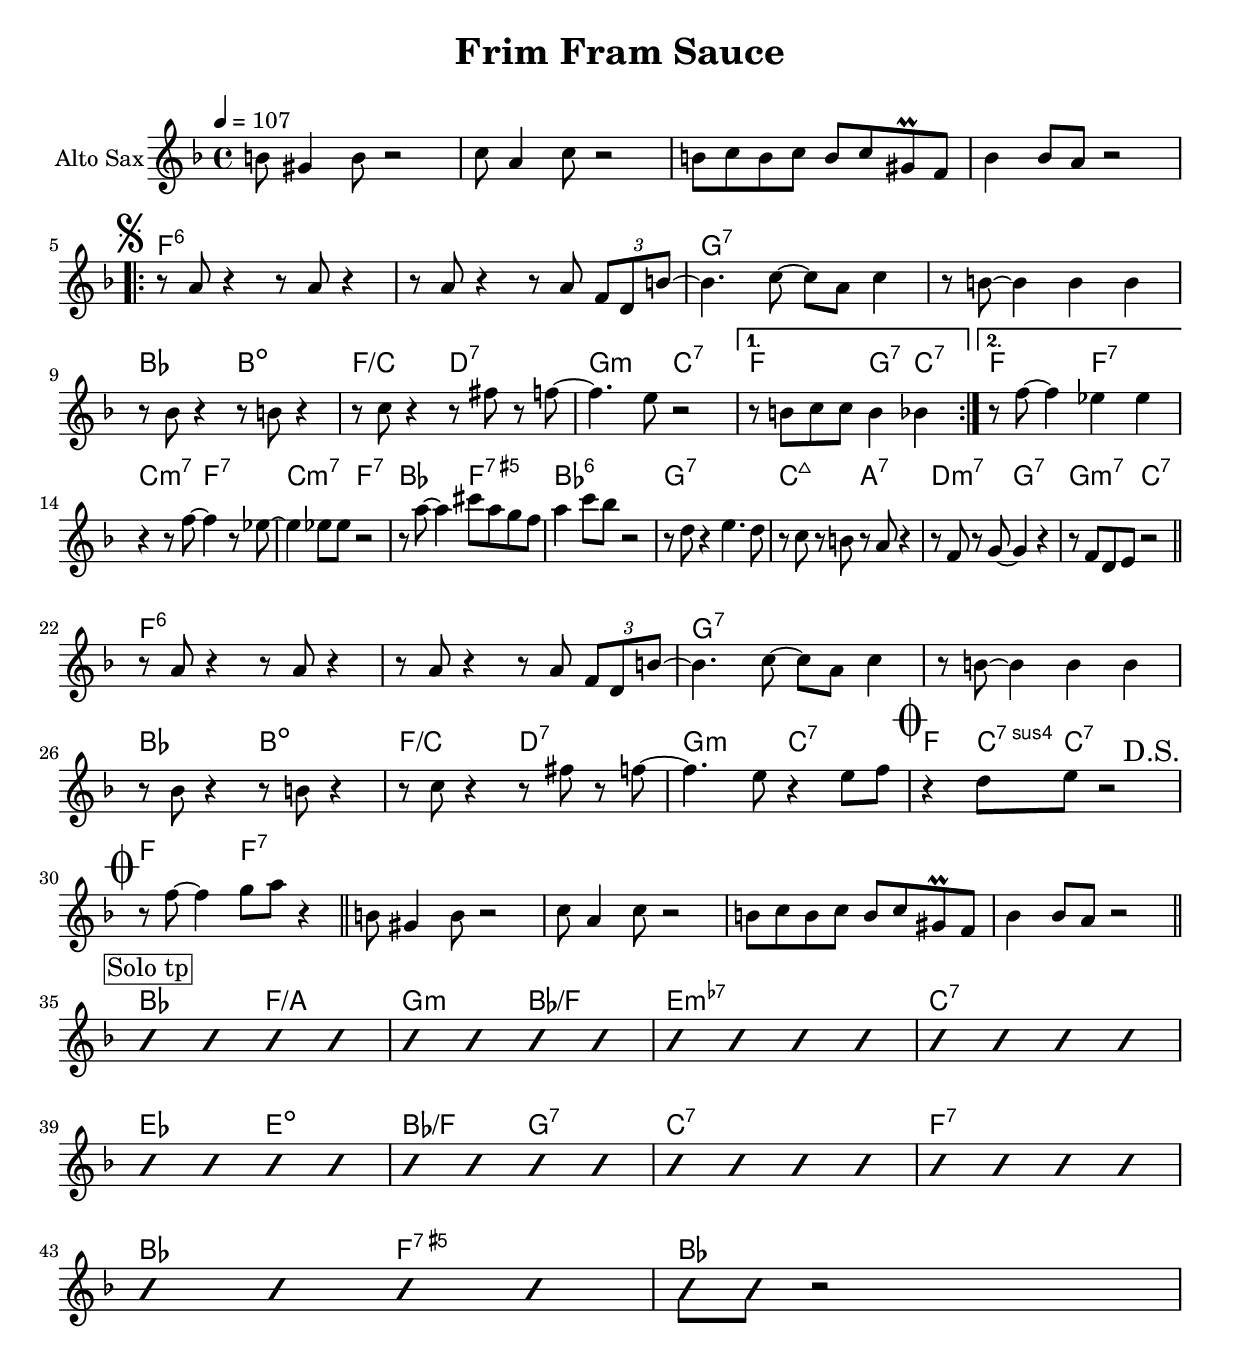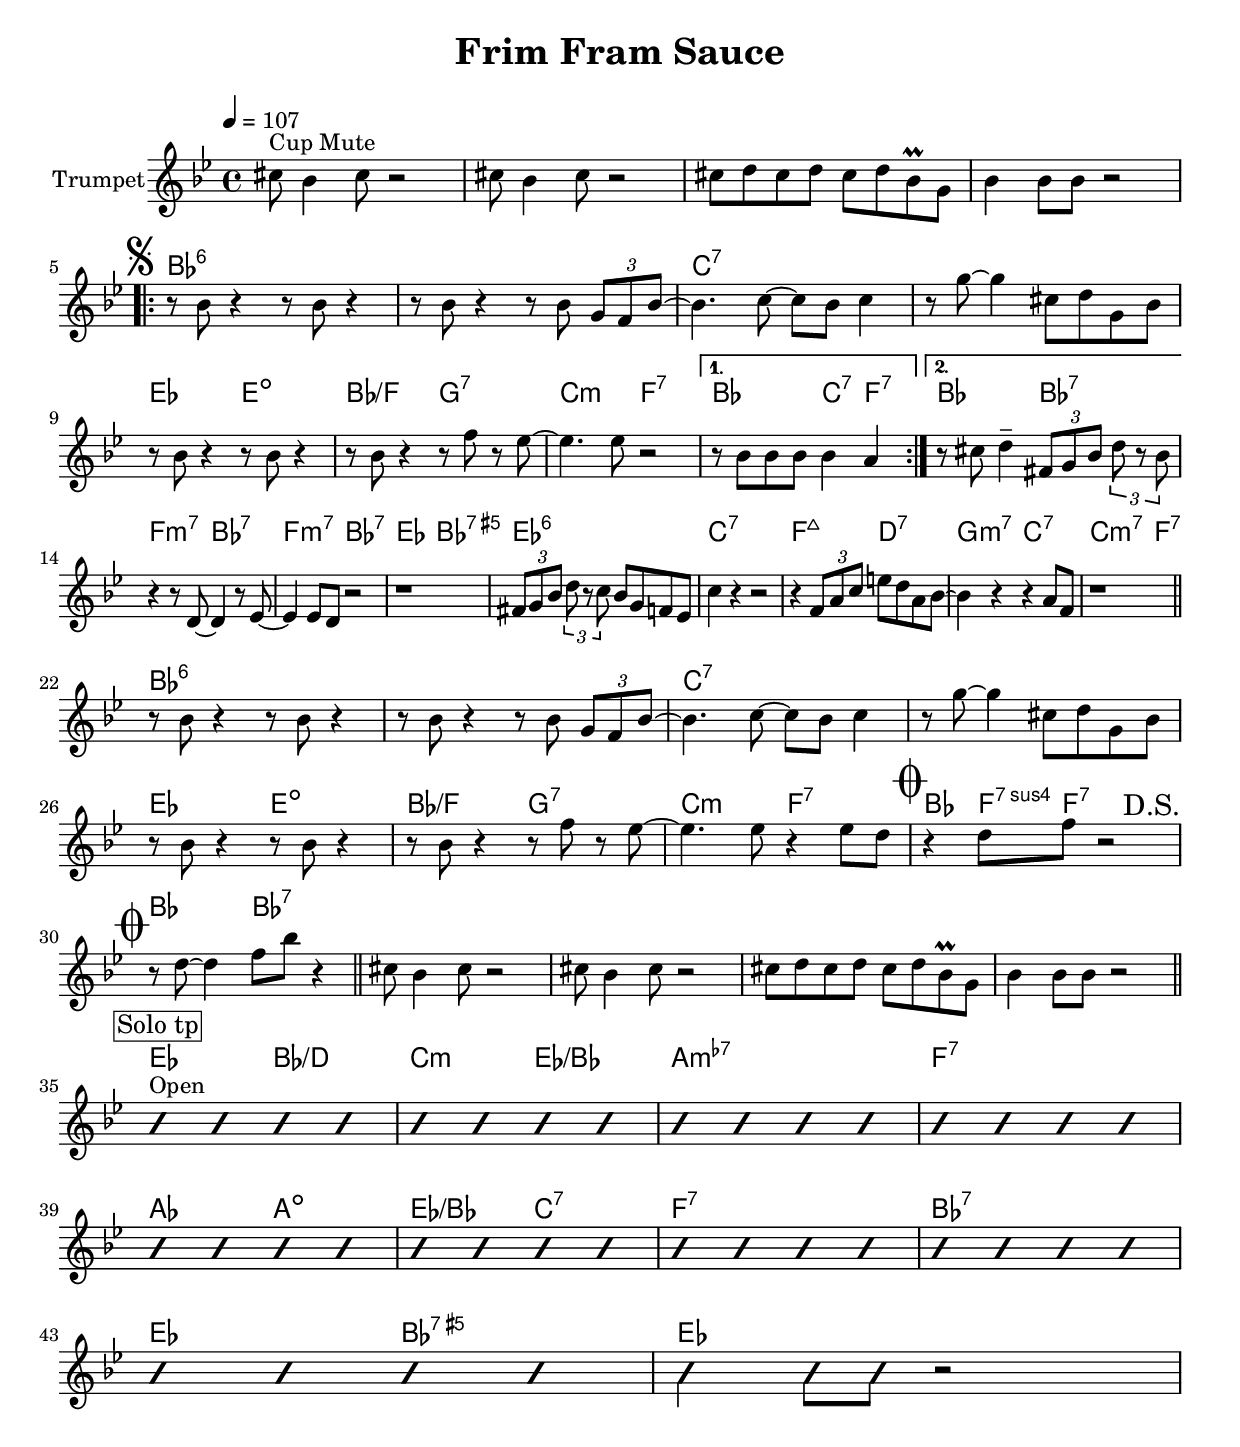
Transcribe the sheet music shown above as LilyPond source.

#(ly:set-option 'relative-includes #t)
\include "lib.ly"

\header {
  title = "Frim Fram Sauce"
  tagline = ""
}

\paper {
  markup-system-spacing #'padding = #3 %space after title
}

global = {
  \time 4/4
  \key as \major
  \clef "violin"
  \set Score.skipBars = ##t % combine multi-rests
}

structure = {
  \tempo 4 = 107
  s1*4 % intro
  \pSegno
  s1*9 % A
  s1*8 % B
  \bar "||"
  s1*7 \pCoda % A
  s1 \rightBreakMark "D.S."
  s1*0^\markup { \right-align \fontsize #4 \musicglyph #"scripts.coda" }
  s1*1
  \bar "||"
  s1*4 % intro
  \bar "||"
  s1*10 % solo tp, end

}

remarks = \lyricmode {
  \skip 1*34
  \markupBox "Solo tp"
}

chorusChords = \chordmode {
  as1:6 s bes:7 s
  des2 d:dim as:/es f:7 bes:m es:7 as bes4:7 es:7 as2 as:7
  es2:m7 as:7 es:m7 as:7 des as:5+7 des1:6
  bes:7 es2:maj7 c:7 f:m7 bes:7 bes:m7 es:7
  as1:6 s bes:7 s
  des2 d:dim as:/es f:7 bes:m es:7 as4 es8:sus7 es:7 s2 as as:7
}

soloChords = \chordmode {
  des2 as:/c bes:m des:/as g1:m7-5 es:7
  ges2 g:dim des:/as bes:7 es1:7 as:7
  des2 as:5+7 des1
}

theChords = {
  s1*4
  \chorusChords
  s1*4
  \set Score.proportionalNotationDuration = #(ly:make-moment 1 8 )
  \soloChords
  \unset Score.proportionalNotationDuration
}


trumpetChords = \transpose bes c \theChords
altoChords = \transpose es c \theChords

slTp = \relative c''' { as4 as as as }
slAs = \relative c'' { des4 des des des }

trumpet = \transpose bes c \relative c''' {
  \global
  \set Staff.instrumentName = #"Trumpet"
  b8^"Cup Mute" as4 b8 r2 | b8 as4 b8 r2 | b8 c b c b c as\prall f | as4 as8 as r2 |
  \repeat volta 2 {
    r8 as r4 r8 as r4 | r8 as r4 r8 as \tuplet 3/2 {f es as~} | as4. bes8~ bes as bes4 | r8 f'~ f4 b,8 c8 f, as |
    r8 as r4 r8 as r4 | r8 as r4 r8 es' r8 des~| des4. des8 r2 
  }
  \alternative {
    { r8 as as as as4 g }
    { r8 b c4-- \tuplet 3/2 {e,8 f as} \tuplet 3/2 {c r as}}
  }
  % B
  r4 r8 c,~ c4 r8 des~ | des4 des8 c r2 | r1
  \tuplet 3/2 {e8 f as} \tuplet 3/2 {c r bes} as8 f es des | bes'4 r r2 | r4 \tuplet 3/2 {es,8 g bes} d8 c  g as~ | as4 r r g8 es | r1
  % A3
  r8 as r4 r8 as r4 | r8 as r4 r8 as \tuplet 3/2 {f es as~} | as4. bes8~ bes as bes4 | r8 f'~ f4 b,8 c8 f, as |
  r8 as r4 r8 as r4 | r8 as r4 r8 es' r8 des~| des4. des8 r4 des8 c |r4 c8 es r2 |
  r8 c~ c4 es8 as r4
  % intro
  b,8 as4 b8 r2 | b8 as4 b8 r2 | b8 c b c b c as\prall f | as4 as8 as r2 |
  \slash
  as4^"Open" as as as
  \repeat unfold 8 \slTp \undo \hide Stem as4 as8 as r2
  \endSlash
}

breaksTp = {
  s1*4 \break
  s1*9 \break
  s1*8 \break
  s1*8 \break
  s1*5 \break
  s1*4 \break
  s1*4 \break
}

altoSax = \transpose es c \relative c'' {
  \global
  \set Staff.instrumentName = #"Alto Sax"
  d8 b4 d8 r2 | es8 c4 es8 r2 | d8 es d es d es b\prall as | des4 des8 c r2
  \repeat volta 2 {
    r8 c r4 r8 c r4 | r8 c r4 r8 c \tuplet 3/2 {as f d'~} | d4. es8~ es c es4 | r8 d8~ d4 d d |
    r8 des r4 r8 d r4 | r8 es r4 r8 a r8 as~ | as4. g8 r2
  }
  \alternative {
    { r8 d es es d4 des }
    { r8 as'~ as4 ges ges }
  }
  % B
  r4 r8 as~ as4 r8 ges~ | ges4 ges8 ges r2 | r8 c~ c4 e8 c bes as | c4 es8 des r2 |
  r8 f, r4 g4. f8 | r es r8 d r8 c r4 | r8 as r bes ~ bes4 r | r8 as f g r2
  % A3
  r8 c r4 r8 c r4 | r8 c r4 r8 c \tuplet 3/2 {as f d'~} | d4. es8~ es c es4 | r8 d8~ d4 d d |
  r8 des r4 r8 d r4 | r8 es r4 r8 a r8 as~ | as4. g8 r4 g8 as | r4 f8 g r2
  r8 as~ as4 bes8 c r4
  % intro
  d,8 b4 d8 r2 | es8 c4 es8 r2 | d8 es d es d es b\prall as | des4 des8 c r2
  \slash
  \repeat unfold 9 \slAs  \undo \hide Stem des8 des r2
  \endSlash
}

breaksAs = {
  s1*4 \break
  s1*9 \break
  s1*8 \break
  s1*8 \break
  s1*5 \break
  s1*4 \break
  s1*4 \break
}

% \book {
%   \score {
%     <<
%       \lyricsAbove \remarks
%       \new ChordNames \trumpetChords
%       \new Staff = "trumpet" <<
%         \structure
%         \trumpet
%       >>
%       % \new Staff \trumpet
%       \new ChordNames \altoChords
%       \new Staff = "altoSax" <<
%         \altoSax
%       >>
%     >>
%   }
% }
\book {
  \bookOutputSuffix "tp"
  \paper {
    % fit on one page
    % system-system-spacing = #'(
    %   (basic-distance . 10)
    %   (minimum-distance . 0)
    %   (padding . 0)
    %   (stretchability . 0))
  }
  \score {
    <<
      \lyricsAbove \remarks
      \new ChordNames \trumpetChords
      \new Staff = "trumpet" <<
        \structure
        \breaksTp
        \trumpet
      >>
    >>
  }
}
\book {
  \bookOutputSuffix "as"
  \score {
    <<
      \lyricsAbove \remarks
      \new ChordNames \altoChords
      \new Staff = "altoSax" <<
        \structure
        \breaksAs
        \altoSax
      >>
    >>
  }
}
